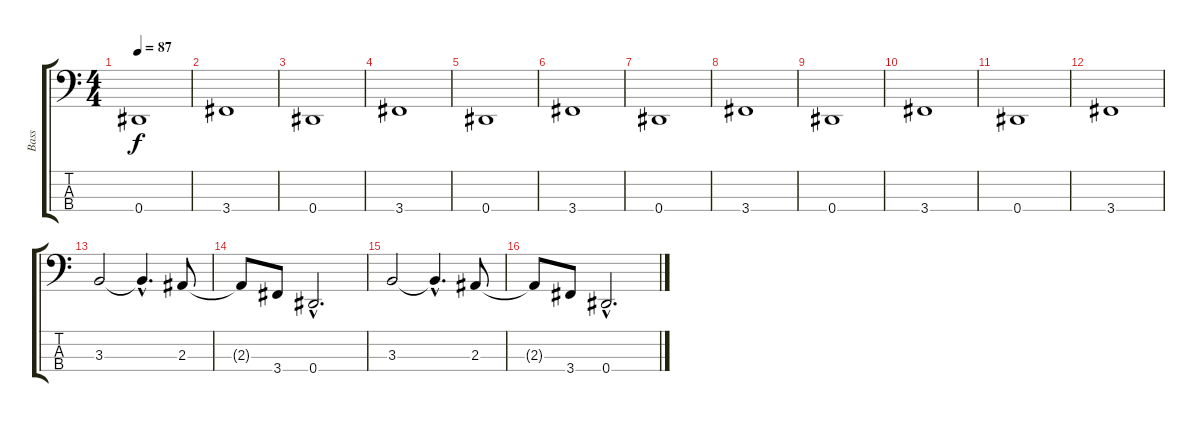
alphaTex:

\track ("Bass" "Bass") {instrument electricbassfinger}
\staff {score tabs}
\tuning (Gb2 Db2 Ab1 Eb1) {hide}
\ts (4 4)
\tempo 87
\clef f4
\ks c
0.4.1{dy f} |
3.4.1 |
0.4.1 |
3.4.1 |
0.4.1 |
3.4.1 |
0.4.1 |
3.4.1 |
0.4.1 |
3.4.1 |
0.4.1 |
3.4.1 |
3.3.2 3.3{hac t}.4{d} 2.3.8 |
2.3{t}.8 3.4.8 0.4{hac}.2{d} |
3.3.2 3.3{hac t}.4{d} 2.3.8 |
2.3{t}.8 3.4.8 0.4{hac}.2{d}
